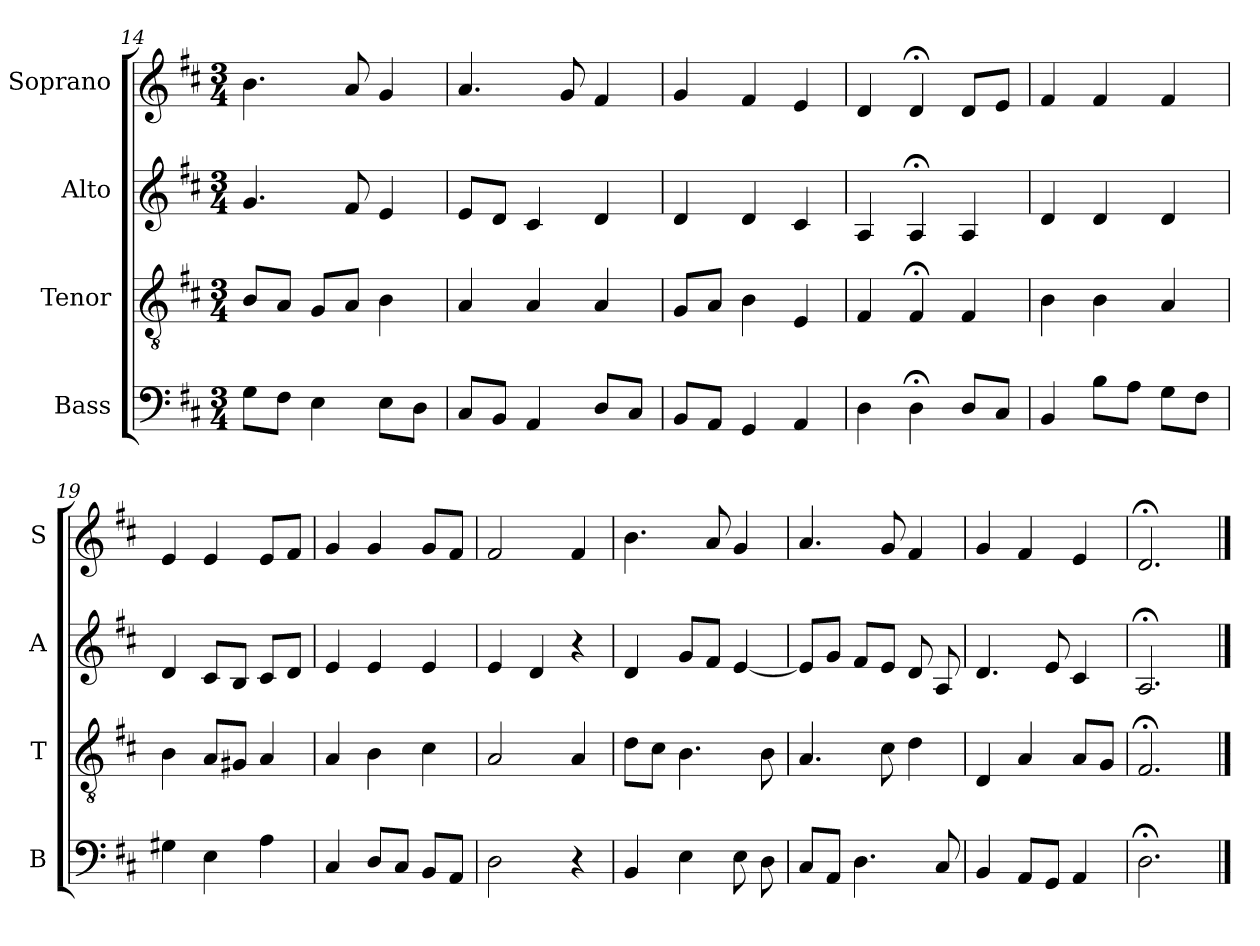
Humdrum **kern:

**kern	**kern	**kern	**kern
*part4	*part3	*part2	*part1
*staff4	*staff3	*staff2	*staff1
*I"Bass	*I"Tenor	*I"Alto	*I"Soprano
*I'B	*I'T	*I'A	*I'S
*clefF4	*clefGv2	*clefG2	*clefG2
*k[f#c#]	*k[f#c#]	*k[f#c#]	*k[f#c#]
*D:	*D:	*D:	*D:
*M3/4	*M3/4	*M3/4	*M3/4
=14	=14	=14	=14
8GL	8BL	4.g	4.b
8F#J	8AJ	.	.
4E	8GL	.	.
.	8AJ	8f#	8a
8EL	4B	4e	4g
8DJ	.	.	.
=15	=15	=15	=15
8C#L	4A	8eL	4.a
8BBJ	.	8dJ	.
4AA	4A	4c#	.
.	.	.	8g
8DL	4A	4d	4f#
8C#J	.	.	.
=16	=16	=16	=16
8BBL	8GL	4d	4g
8AAJ	8AJ	.	.
4GG	4B	4d	4f#
4AA	4E	4c#	4e
=17	=17	=17	=17
4D	4F#	4A	4d
4D;<	4F#;<	4A;<	4d;<
8DL	4F#	4A	8dL
8C#J	.	.	8eJ
=18	=18	=18	=18
4BB	4B	4d	4f#
8BL	4B	4d	4f#
8AJ	.	.	.
8GL	4A	4d	4f#
8F#J	.	.	.
=19	=19	=19	=19
4G#X	4B	4d	4e
4E	8AL	8c#L	4e
.	8G#XJ	8BJ	.
4A	4A	8c#L	8eL
.	.	8dJ	8f#J
=20	=20	=20	=20
4C#	4A	4e	4g
8DL	4B	4e	4g
8C#J	.	.	.
8BBL	4c#	4e	8gL
8AAJ	.	.	8f#J
=21	=21	=21	=21
2D	2A	4e	2f#
.	.	4d	.
4r	4A	4r	4f#
=22	=22	=22	=22
4BB	8dL	4d	4.b
.	8c#J	.	.
4E	4.B	8gL	.
.	.	8f#J	8a
8E	.	[4e	4g
8D	8B	.	.
=23	=23	=23	=23
8C#L	4.A	8eL]	4.a
8AAJ	.	8gJ	.
4.D	.	8f#L	.
.	8c#	8eJ	8g
.	4d	8d	4f#
8C#	.	8A	.
=24	=24	=24	=24
4BB	4D	4.d	4g
8AAL	4A	.	4f#
8GGJ	.	8e	.
4AA	8AL	4c#	4e
.	8GJ	.	.
=25	=25	=25	=25
2.D;<	2.F#;<	2.A;<	2.d;<
==	==	==	==
*-	*-	*-	*-
